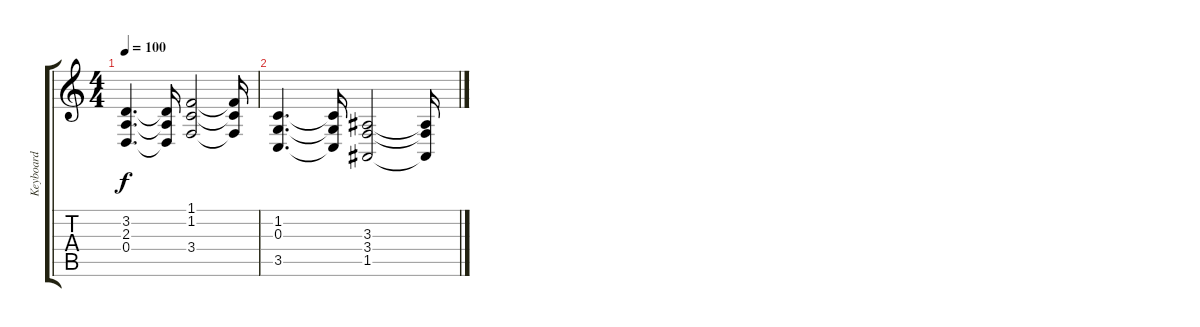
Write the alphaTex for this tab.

\track ("Keyboard" "Keyboard") {instrument electricgrandpiano}
\staff {score tabs}
\tuning (E4 B3 G3 D3 A2 E2) {hide}
\ts (4 4)
\tempo 100
\clef g2
\ks c
(3.2 2.3 0.4).4{d dy f} (3.2{t} 2.3{t} 0.4{t}).16 (1.1 1.2 3.4).2 (1.1{t} 1.2{t} 3.4{t}).16 |
(1.2 0.3 3.5).4{d} (1.2{t} 0.3{t} 3.5{t}).16 (3.3 3.4 1.5).2 (3.3{t} 3.4{t} 1.5{t}).16
